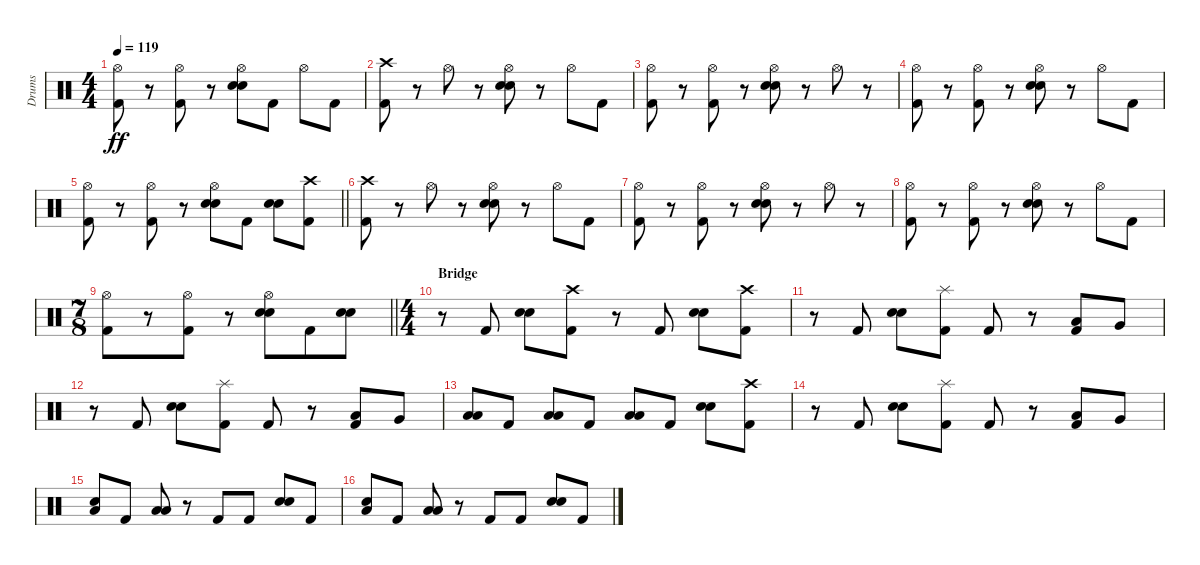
\track ("Drums" "Drums") {instrument percussion}
\staff {score}
\articulation defaults
\ts (4 4)
\tempo 119
\clef neutral
\ks c
("Hi-Hat (open)" "Kick (hit) 2").8{dy ff} r.8 ("Hi-Hat (open)" "Kick (hit) 2").8 r.8 ("Hi-Hat (open)" "Electric Snare (hit)" "Electric Snare (hit)").8 "Kick (hit) 2".8 "Hi-Hat (open)".8 "Kick (hit) 2".8 |
("Crash high (hit)" "Kick (hit) 2").8 r.8 "Hi-Hat (open)".8 r.8 ("Hi-Hat (open)" "Electric Snare (hit)" "Electric Snare (hit)").8 r.8 "Hi-Hat (open)".8 "Kick (hit) 2".8 |
("Hi-Hat (open)" "Kick (hit) 2").8 r.8 ("Hi-Hat (open)" "Kick (hit) 2").8 r.8 ("Hi-Hat (open)" "Electric Snare (hit)" "Electric Snare (hit)").8 r.8 "Hi-Hat (open)".8 r.8 |
("Hi-Hat (open)" "Kick (hit) 2").8 r.8 ("Hi-Hat (open)" "Kick (hit) 2").8 r.8 ("Hi-Hat (open)" "Electric Snare (hit)" "Electric Snare (hit)").8 r.8 "Hi-Hat (open)".8 "Kick (hit) 2".8 |
\barLineRight lightlight
("Hi-Hat (open)" "Kick (hit) 2").8 r.8 ("Hi-Hat (open)" "Kick (hit) 2").8 r.8 ("Hi-Hat (open)" "Electric Snare (hit)" "Electric Snare (hit)").8 "Kick (hit) 2".8 ("Electric Snare (hit)" "Electric Snare (hit)").8{bd 240} ("Crash high (hit)" "Kick (hit) 2").8 |
("Crash high (hit)" "Kick (hit) 2").8 r.8 "Hi-Hat (open)".8 r.8 ("Hi-Hat (open)" "Electric Snare (hit)" "Electric Snare (hit)").8 r.8 "Hi-Hat (open)".8 "Kick (hit) 2".8 |
("Hi-Hat (open)" "Kick (hit) 2").8 r.8 ("Hi-Hat (open)" "Kick (hit) 2").8 r.8 ("Hi-Hat (open)" "Electric Snare (hit)" "Electric Snare (hit)").8 r.8 "Hi-Hat (open)".8 r.8 |
("Hi-Hat (open)" "Kick (hit) 2").8 r.8 ("Hi-Hat (open)" "Kick (hit) 2").8 r.8 ("Hi-Hat (open)" "Electric Snare (hit)" "Electric Snare (hit)").8 r.8 "Hi-Hat (open)".8 "Kick (hit) 2".8 |
\ts (7 8)
\barLineRight lightlight
("Hi-Hat (open)" "Kick (hit) 2").8 r.8 ("Hi-Hat (open)" "Kick (hit) 2").8 r.8 ("Hi-Hat (open)" "Electric Snare (hit)" "Electric Snare (hit)").8 "Kick (hit) 2".8 ("Electric Snare (hit)" "Electric Snare (hit)").8{bd 240} |
\ts (4 4)
\section ("" "Bridge")
r.8 "Kick (hit) 2".8 ("Electric Snare (hit)" "Electric Snare (hit)").8{bd 240} ("Crash high (hit)" "Kick (hit) 2").8 r.8 "Kick (hit) 2".8 ("Electric Snare (hit)" "Electric Snare (hit)").8{bd 240} ("Crash high (hit)" "Kick (hit) 2").8 |
r.8 "Kick (hit) 2".8 ("Electric Snare (hit)" "Electric Snare (hit)").8{bd 240} ("Splash (hit)" "Kick (hit) 2").8 "Kick (hit) 2".8 r.8 ("Low Floor Tom (hit)" "Kick (hit) 2").8 "Very Low Tom (hit)".8 |
r.8 "Kick (hit) 2".8 ("Electric Snare (hit)" "Electric Snare (hit)").8{bd 240} ("Splash (hit)" "Kick (hit) 2").8 "Kick (hit) 2".8 r.8 ("Low Floor Tom (hit)" "Kick (hit) 2").8 "Very Low Tom (hit)".8 |
("Low Tom (hit)" "Low Tom (hit)").8 "Kick (hit) 2".8 ("Low Tom (hit)" "Low Tom (hit)").8 "Kick (hit) 2".8 ("Low Tom (hit)" "Low Tom (hit)").8 "Kick (hit) 2".8 ("Electric Snare (hit)" "Electric Snare (hit)").8{bd 240} ("Crash high (hit)" "Kick (hit) 2").8 |
r.8 "Kick (hit) 2".8 ("Electric Snare (hit)" "Electric Snare (hit)").8{bd 240} ("Splash (hit)" "Kick (hit) 2").8 "Kick (hit) 2".8 r.8 ("Low Floor Tom (hit)" "Kick (hit) 2").8 "Very Low Tom (hit)".8 |
("Electric Snare (hit)" "Low Tom (hit)").8 "Kick (hit) 2".8 ("Low Tom (hit)" "Low Tom (hit)").8 r.8 "Kick (hit) 2".8 "Kick (hit) 2".8 ("Electric Snare (hit)" "Electric Snare (hit)").8{bd 240} "Kick (hit) 2".8 |
("Electric Snare (hit)" "Low Tom (hit)").8 "Kick (hit) 2".8 ("Low Tom (hit)" "Low Tom (hit)").8 r.8 "Kick (hit) 2".8 "Kick (hit) 2".8 ("Electric Snare (hit)" "Electric Snare (hit)").8{bd 240} "Kick (hit) 2".8
